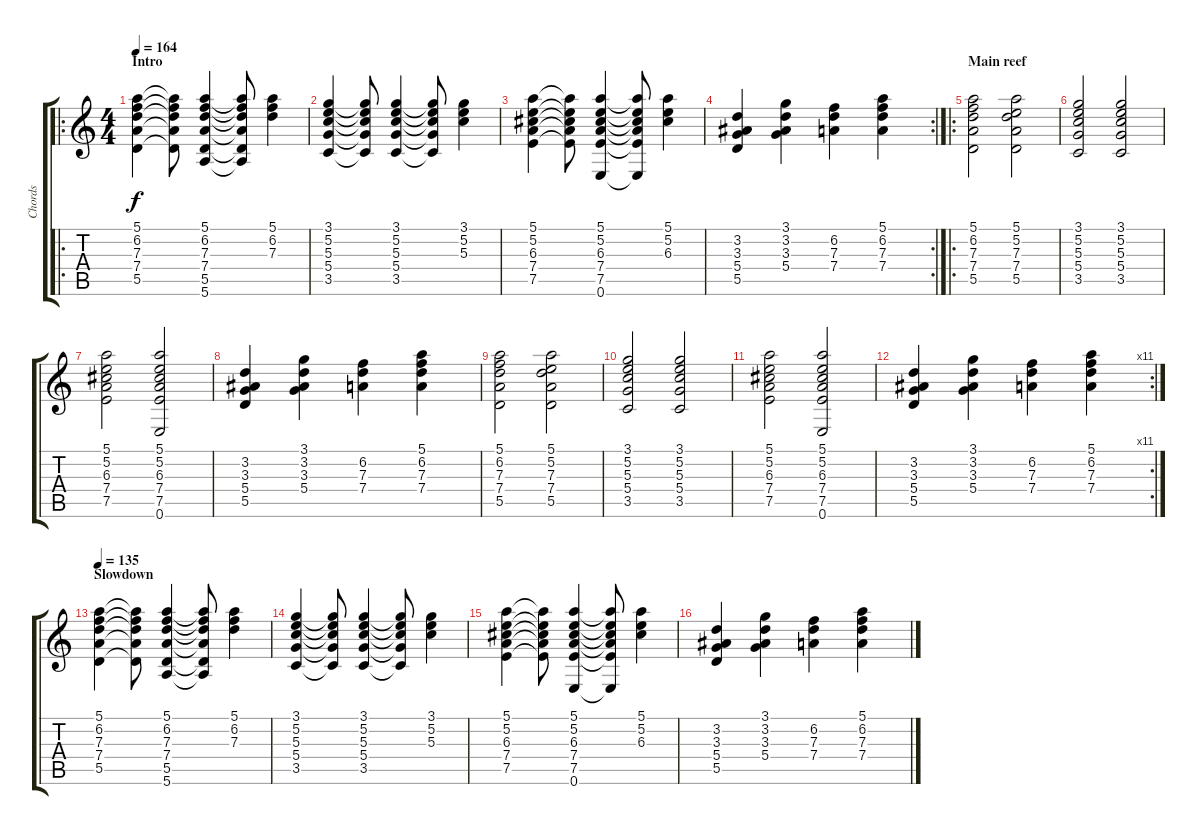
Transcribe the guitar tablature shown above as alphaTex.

\track ("Chords" "Chords") {instrument acousticguitarnylon}
\staff {score tabs}
\tuning (E4 B3 G3 D3 A2 E2) {hide}
\ro
\ts (4 4)
\section ("" "Intro")
\tempo 164
\clef g2
\ks c
(5.1 6.2 7.3 7.4 5.5).4{dy f instrument acousticguitarnylon} (5.1{t} 6.2{t} 7.3{t} 7.4{t} 5.5{t}).8 (5.1 6.2 7.3 7.4 5.5 5.6).4 (5.1{t} 6.2{t} 7.3{t} 7.4{t} 5.5{t} 5.6{t}).8 (5.1 6.2 7.3).4 |
(3.1 5.2 5.3 5.4 3.5).4 (3.1{t} 5.2{t} 5.3{t} 5.4{t} 3.5{t}).8 (3.1 5.2 5.3 5.4 3.5).4 (3.1{t} 5.2{t} 5.3{t} 5.4{t} 3.5{t}).8 (3.1 5.2 5.3).4 |
(5.1 5.2 6.3 7.4 7.5).4 (5.1{t} 5.2{t} 6.3{t} 7.4{t} 7.5{t}).8 (5.1 5.2 6.3 7.4 7.5 0.6).4 (5.1{t} 5.2{t} 6.3{t} 7.4{t} 7.5{t} 0.6{t}).8 (5.1 5.2 6.3).4 |
\rc 2
(3.2 3.3 5.4 5.5).4 (3.1 3.2 3.3 5.4).4 (6.2 7.3 7.4).4 (5.1 6.2 7.3 7.4).4 |
\ro
\section ("" "Main reef")
(5.1 6.2 7.3 7.4 5.5).2 (5.1 5.2 7.3 7.4 5.5).2 |
(3.1 5.2 5.3 5.4 3.5).2 (3.1 5.2 5.3 5.4 3.5).2 |
(5.1 5.2 6.3 7.4 7.5).2 (5.1 5.2 6.3 7.4 7.5 0.6).2 |
(3.2 3.3 5.4 5.5).4 (3.1 3.2 3.3 5.4).4 (6.2 7.3 7.4).4 (5.1 6.2 7.3 7.4).4 |
(5.1 6.2 7.3 7.4 5.5).2 (5.1 5.2 7.3 7.4 5.5).2 |
(3.1 5.2 5.3 5.4 3.5).2 (3.1 5.2 5.3 5.4 3.5).2 |
(5.1 5.2 6.3 7.4 7.5).2 (5.1 5.2 6.3 7.4 7.5 0.6).2 |
\rc 11
(3.2 3.3 5.4 5.5).4 (3.1 3.2 3.3 5.4).4 (6.2 7.3 7.4).4 (5.1 6.2 7.3 7.4).4 |
\section ("" "Slowdown")
\tempo 135
(5.1 6.2 7.3 7.4 5.5).4 (5.1{t} 6.2{t} 7.3{t} 7.4{t} 5.5{t}).8 (5.1 6.2 7.3 7.4 5.5 5.6).4 (5.1{t} 6.2{t} 7.3{t} 7.4{t} 5.5{t} 5.6{t}).8 (5.1 6.2 7.3).4 |
(3.1 5.2 5.3 5.4 3.5).4 (3.1{t} 5.2{t} 5.3{t} 5.4{t} 3.5{t}).8 (3.1 5.2 5.3 5.4 3.5).4 (3.1{t} 5.2{t} 5.3{t} 5.4{t} 3.5{t}).8 (3.1 5.2 5.3).4 |
(5.1 5.2 6.3 7.4 7.5).4 (5.1{t} 5.2{t} 6.3{t} 7.4{t} 7.5{t}).8 (5.1 5.2 6.3 7.4 7.5 0.6).4 (5.1{t} 5.2{t} 6.3{t} 7.4{t} 7.5{t} 0.6{t}).8 (5.1 5.2 6.3).4 |
(3.2 3.3 5.4 5.5).4 (3.1 3.2 3.3 5.4).4 (6.2 7.3 7.4).4 (5.1 6.2 7.3 7.4).4
